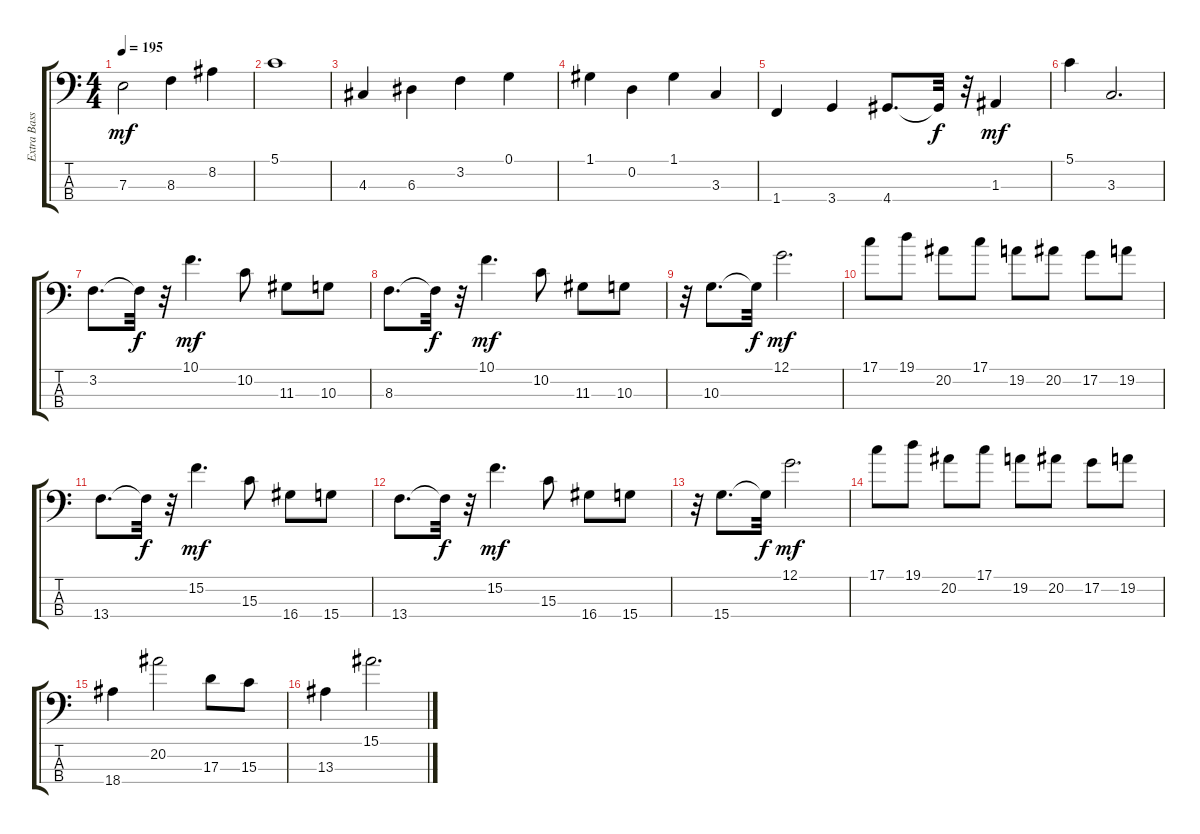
\track ("Extra Bass" "Extra Bass") {instrument slapbass2}
\staff {score tabs}
\tuning (G2 D2 A1 E1) {hide}
\ts (4 4)
\tempo 195
\clef f4
\ks c
7.3.2{dy mf} 8.3.4 8.2.4 |
5.1.1 |
4.3.4 6.3.4 3.2.4 0.1.4 |
1.1.4 0.2.4 1.1.4 3.3.4 |
1.4.4 3.4.4 4.4.8{d} 4.4{t}.32{dy f} r.32 1.3.4{dy mf} |
5.1.4 3.3.2{d} |
3.2.8{d} 3.2{t}.32{dy f} r.32 10.1.4{d dy mf} 10.2.8 11.3.8 10.3.8 |
8.3.8{d} 8.3{t}.32{dy f} r.32 10.1.4{d dy mf} 10.2.8 11.3.8 10.3.8 |
r.32 10.3.8{d} 10.3{t}.32{dy f} 12.1.2{d dy mf} |
17.1.8 19.1.8 20.2.8 17.1.8 19.2.8 20.2.8 17.2.8 19.2.8 |
13.4.8{d} 13.4{t}.32{dy f} r.32 15.2.4{d dy mf} 15.3.8 16.4.8 15.4.8 |
13.4.8{d} 13.4{t}.32{dy f} r.32 15.2.4{d dy mf} 15.3.8 16.4.8 15.4.8 |
r.32 15.4.8{d} 15.4{t}.32{dy f} 12.1.2{d dy mf} |
17.1.8 19.1.8 20.2.8 17.1.8 19.2.8 20.2.8 17.2.8 19.2.8 |
18.4.4 20.2.2 17.3.8 15.3.8 |
13.3.4 15.1.2{d}
